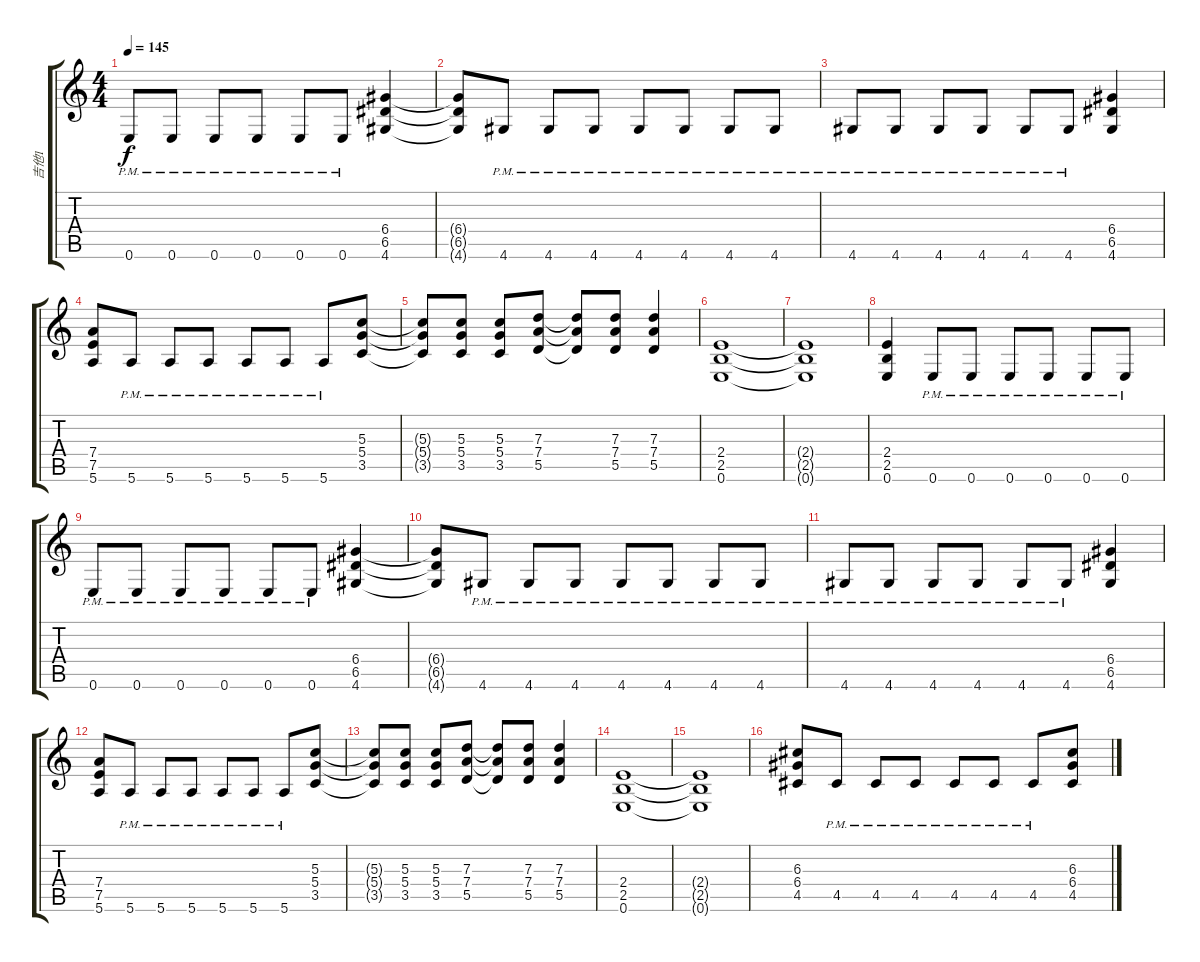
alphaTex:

\track ("吉他1" "吉他1") {instrument distortionguitar}
\staff {score tabs}
\tuning (E4 B3 G3 D3 A2 E2) {hide}
\ts (4 4)
\tempo 145
\clef g2
\ks c
0.6{pm}.8{dy f} 0.6{pm}.8 0.6{pm}.8 0.6{pm}.8 0.6{pm}.8 0.6{pm}.8 (6.4 6.5 4.6).4 |
(6.4{t} 6.5{t} 4.6{t}).8 4.6{pm}.8 4.6{pm}.8 4.6{pm}.8 4.6{pm}.8 4.6{pm}.8 4.6{pm}.8 4.6{pm}.8 |
4.6{pm}.8 4.6{pm}.8 4.6{pm}.8 4.6{pm}.8 4.6{pm}.8 4.6{pm}.8 (6.4 6.5 4.6).4 |
(7.4 7.5 5.6).8 5.6{pm}.8 5.6{pm}.8 5.6{pm}.8 5.6{pm}.8 5.6{pm}.8 5.6{pm}.8 (5.3 5.4 3.5).8 |
(5.3{t} 5.4{t} 3.5{t}).8 (5.3 5.4 3.5).8 (5.3 5.4 3.5).8 (7.3 7.4 5.5).8 (7.3{t} 7.4{t} 5.5{t}).8 (7.3 7.4 5.5).8 (7.3 7.4 5.5).4 |
(2.4 2.5 0.6).1 |
(2.4{t} 2.5{t} 0.6{t}).1 |
(2.4 2.5 0.6).4 0.6{pm}.8 0.6{pm}.8 0.6{pm}.8 0.6{pm}.8 0.6{pm}.8 0.6{pm}.8 |
0.6{pm}.8 0.6{pm}.8 0.6{pm}.8 0.6{pm}.8 0.6{pm}.8 0.6{pm}.8 (6.4 6.5 4.6).4 |
(6.4{t} 6.5{t} 4.6{t}).8 4.6{pm}.8 4.6{pm}.8 4.6{pm}.8 4.6{pm}.8 4.6{pm}.8 4.6{pm}.8 4.6{pm}.8 |
4.6{pm}.8 4.6{pm}.8 4.6{pm}.8 4.6{pm}.8 4.6{pm}.8 4.6{pm}.8 (6.4 6.5 4.6).4 |
(7.4 7.5 5.6).8 5.6{pm}.8 5.6{pm}.8 5.6{pm}.8 5.6{pm}.8 5.6{pm}.8 5.6{pm}.8 (5.3 5.4 3.5).8 |
(5.3{t} 5.4{t} 3.5{t}).8 (5.3 5.4 3.5).8 (5.3 5.4 3.5).8 (7.3 7.4 5.5).8 (7.3{t} 7.4{t} 5.5{t}).8 (7.3 7.4 5.5).8 (7.3 7.4 5.5).4 |
(2.4 2.5 0.6).1 |
(2.4{t} 2.5{t} 0.6{t}).1 |
(6.3 6.4 4.5).8 4.5{pm}.8 4.5{pm}.8 4.5{pm}.8 4.5{pm}.8 4.5{pm}.8 4.5{pm}.8 (6.3 6.4 4.5).8
